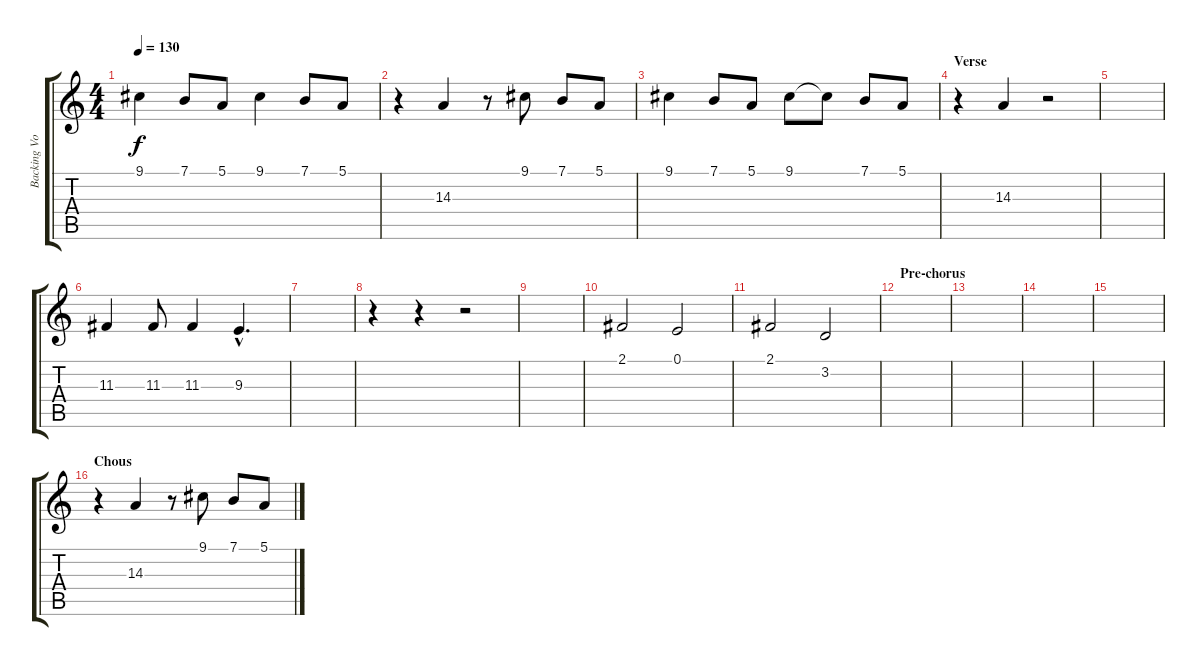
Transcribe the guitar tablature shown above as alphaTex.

\track ("Backing Vocal" "Backing Vo") {instrument pad4choir}
\staff {score tabs}
\tuning (E4 B3 G3 D3 A2 E2) {hide}
\ts (4 4)
\tempo 130
\clef g2
\ks c
9.1.4{dy f} 7.1.8 5.1.8 9.1.4 7.1.8 5.1.8 |
r.4 14.3.4 r.8 9.1.8 7.1.8 5.1.8 |
9.1.4 7.1.8 5.1.8 9.1.8 9.1{t}.8 7.1.8 5.1.8 |
\section ("" "Verse")
r.4 14.3.4 r.2 |
|
11.3.4 11.3.8 11.3.4 9.3{hac}.4{d} |
|
r.4 r.4 r.2 |
|
2.1.2 0.1.2 |
2.1.2 3.2.2 |
\section ("" "Pre-chorus")
|
|
|
|
\section ("" "Chous")
r.4 14.3.4 r.8 9.1.8 7.1.8 5.1.8
